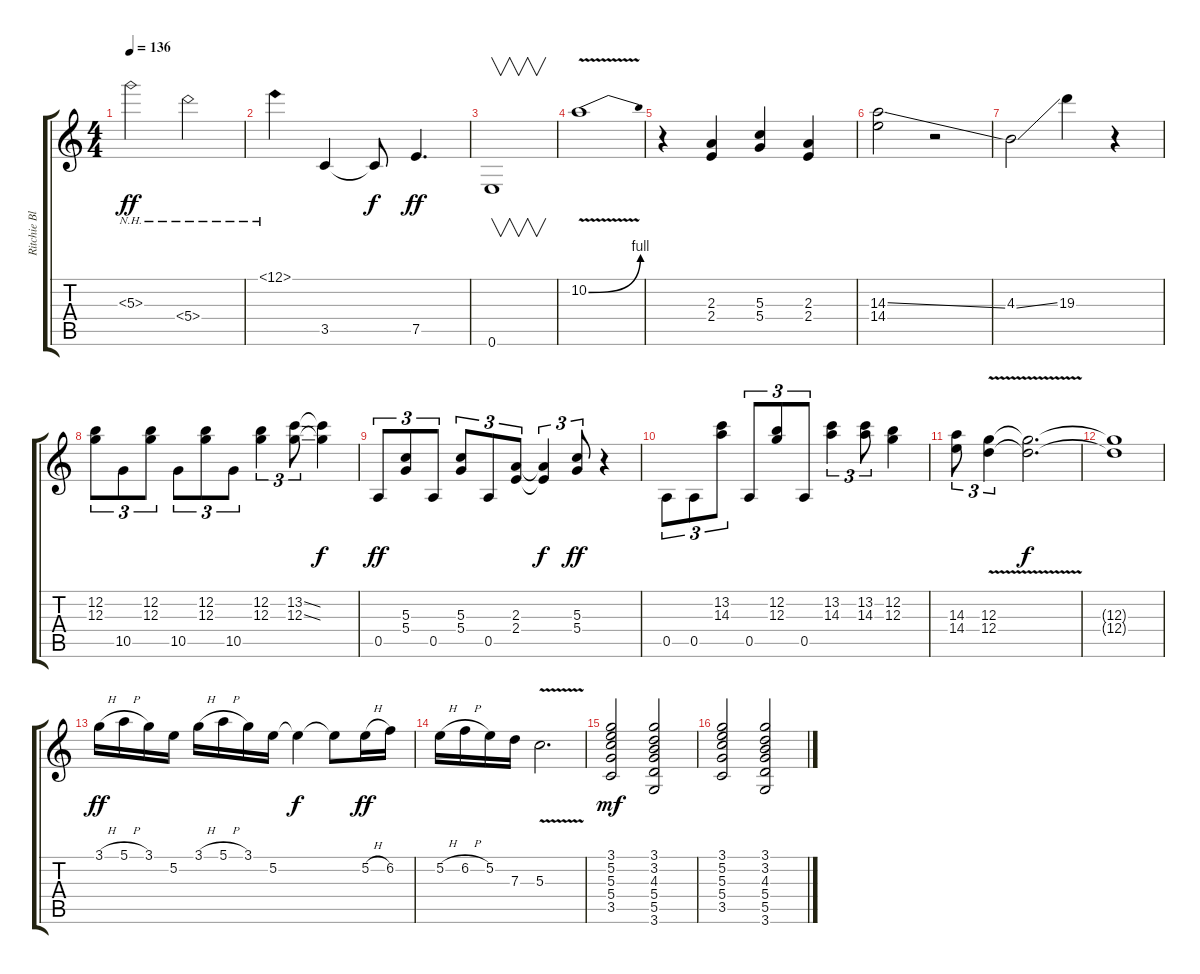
\track ("Ritchie Blackmore" "Ritchie Bl") {instrument overdrivenguitar}
\staff {score tabs}
\tuning (E4 B3 G3 D3 A2 E2) {hide}
\ts (4 4)
\tempo 136
\clef g2
\ks c
5.3{nh}.2{dy ff} 5.4{nh}.2 |
12.1{nh}.4 3.5.4 3.5{t}.8{dy f} 7.5.4{d dy ff} |
0.6.1{v} |
10.2{be (bend 0 0 60 4) v}.1 |
r.4 (2.3 2.4).4 (5.3 5.4).4 (2.3 2.4).4 |
(14.3{ss} 14.4).2 r.2 |
4.3{ss}.2 19.3.4 r.4 |
(12.2 12.3).8{tu (3 2)} 10.5.8{tu (3 2)} (12.2 12.3).8{tu (3 2)} 10.5.8{tu (3 2)} (12.2 12.3).8{tu (3 2)} 10.5.8{tu (3 2)} (12.2 12.3).4{tu (3 2)} (13.2{ss} 12.3{ss}).8{tu (3 2)} (13.2{t} 12.3{t}).4{dy f} |
0.5.8{tu (3 2) dy ff} (5.3 5.4).8{tu (3 2)} 0.5.8{tu (3 2)} (5.3 5.4).8{tu (3 2)} 0.5.8{tu (3 2)} (2.3 2.4).8{tu (3 2)} (2.3{t} 2.4{t}).4{tu (3 2) dy f} (5.3 5.4).8{tu (3 2) dy ff} r.4 |
0.5.8{tu (3 2)} 0.5.8{tu (3 2)} (13.2 14.3).8{tu (3 2)} 0.5.8{tu (3 2)} (12.2 12.3).8{tu (3 2)} 0.5.8{tu (3 2)} (13.2 14.3).4{tu (3 2)} (13.2 14.3).8{tu (3 2)} (12.2 12.3).4 |
(14.3 14.4).8{tu (3 2)} (12.3{v} 12.4{v}).4{tu (3 2)} (12.3{t} 12.4{t}).2{d dy f} |
(12.3{t} 12.4{t}).1 |
3.1{h}.16{dy ff} 5.1{h}.16 3.1.16 5.2.16 3.1{h}.16 5.1{h}.16 3.1.16 5.2.16 5.2{t}.4{dy f} 5.2{t}.8 5.2{h}.16{dy ff} 6.2.16 |
5.2{h}.16 6.2{h}.16 5.2.16 7.3.16 5.3{v}.2{d} |
(3.1 5.2 5.3 5.4 3.5).2{dy mf} (3.1 3.2 4.3 5.4 5.5 3.6).2 |
(3.1 5.2 5.3 5.4 3.5).2 (3.1 3.2 4.3 5.4 5.5 3.6).2
